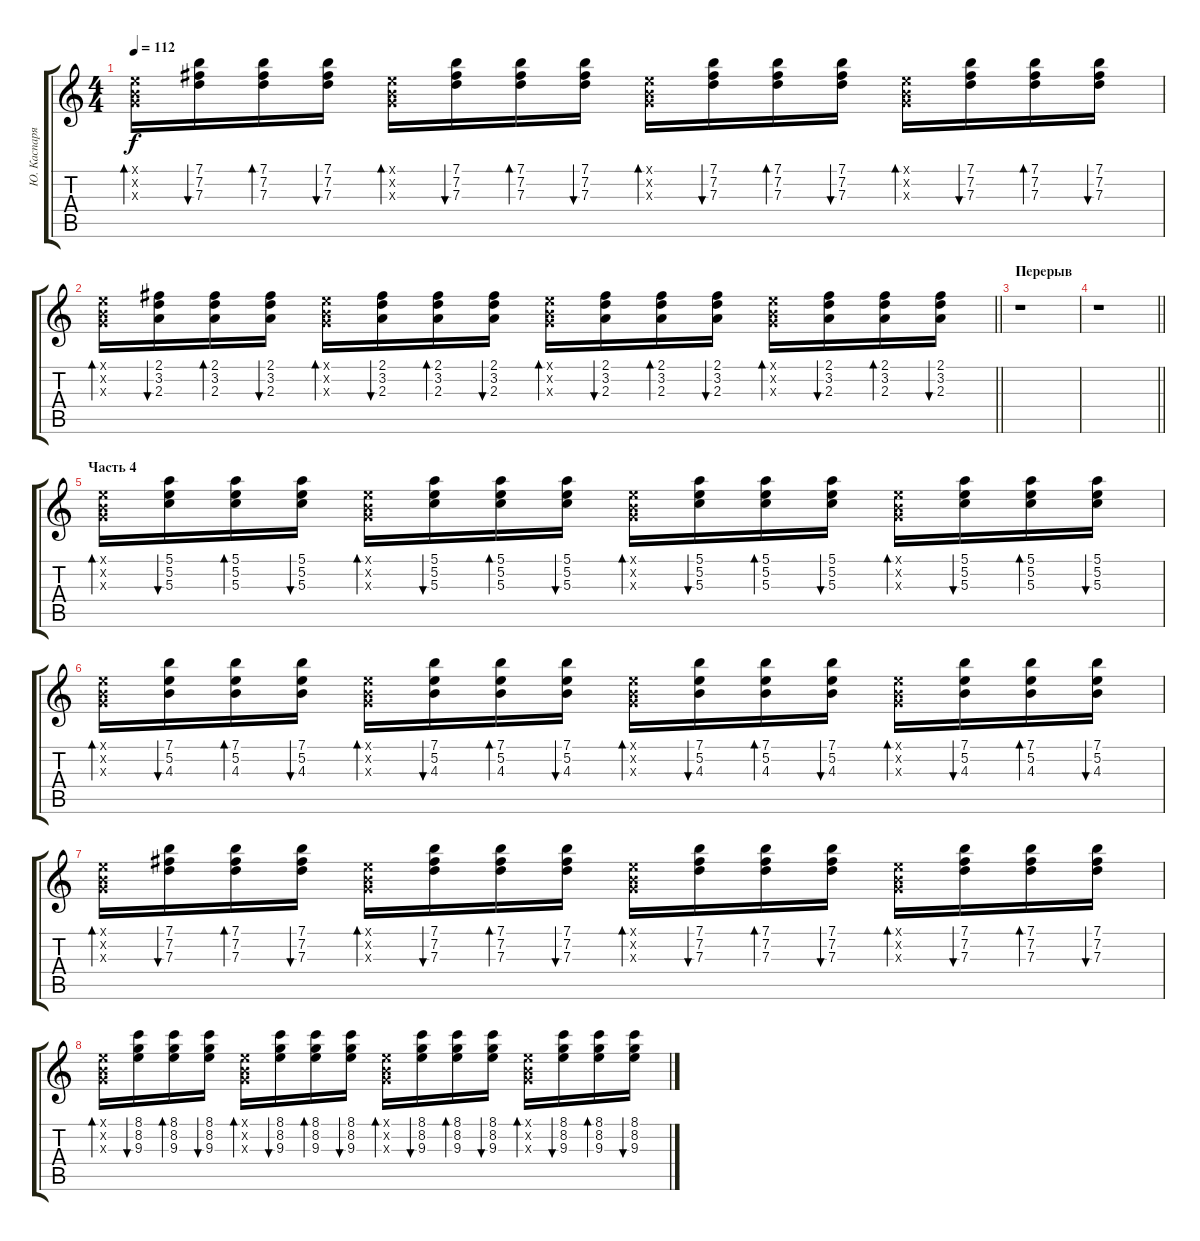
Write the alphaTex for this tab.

\track ("Ю. Каспарян (ритм)" "Ю. Каспаря") {instrument electricguitarclean}
\staff {score tabs}
\tuning (E4 B3 G3 D3 A2 E2) {hide}
\ts (4 4)
\tempo 112
\clef g2
\ks c
(0.1{x} 0.2{x} 0.3{x}).16{bd 60 dy f} (7.1 7.2 7.3).16{bu 60} (7.1 7.2 7.3).16{bd 60} (7.1 7.2 7.3).16{bu 60} (0.1{x} 0.2{x} 0.3{x}).16{bd 60} (7.1 7.2 7.3).16{bu 60} (7.1 7.2 7.3).16{bd 60} (7.1 7.2 7.3).16{bu 60} (0.1{x} 0.2{x} 0.3{x}).16{bd 60} (7.1 7.2 7.3).16{bu 60} (7.1 7.2 7.3).16{bd 60} (7.1 7.2 7.3).16{bu 60} (0.1{x} 0.2{x} 0.3{x}).16{bd 60} (7.1 7.2 7.3).16{bu 60} (7.1 7.2 7.3).16{bd 60} (7.1 7.2 7.3).16{bu 60} |
\barLineRight lightlight
(0.1{x} 0.2{x} 0.3{x}).16{bd 60} (2.1 3.2 2.3).16{bu 60} (2.1 3.2 2.3).16{bd 60} (2.1 3.2 2.3).16{bu 60} (0.1{x} 0.2{x} 0.3{x}).16{bd 60} (2.1 3.2 2.3).16{bu 60} (2.1 3.2 2.3).16{bd 60} (2.1 3.2 2.3).16{bu 60} (0.1{x} 0.2{x} 0.3{x}).16{bd 60} (2.1 3.2 2.3).16{bu 60} (2.1 3.2 2.3).16{bd 60} (2.1 3.2 2.3).16{bu 60} (0.1{x} 0.2{x} 0.3{x}).16{bd 60} (2.1 3.2 2.3).16{bu 60} (2.1 3.2 2.3).16{bd 60} (2.1 3.2 2.3).16{bu 60} |
\section ("" "Перерыв")
r.1 |
\barLineRight lightlight
r.1 |
\section ("" "Часть 4")
(0.1{x} 0.2{x} 0.3{x}).16{bd 60} (5.1 5.2 5.3).16{bu 60} (5.1 5.2 5.3).16{bd 60} (5.1 5.2 5.3).16{bu 60} (0.1{x} 0.2{x} 0.3{x}).16{bd 60} (5.1 5.2 5.3).16{bu 60} (5.1 5.2 5.3).16{bd 60} (5.1 5.2 5.3).16{bu 60} (0.1{x} 0.2{x} 0.3{x}).16{bd 60} (5.1 5.2 5.3).16{bu 60} (5.1 5.2 5.3).16{bd 60} (5.1 5.2 5.3).16{bu 60} (0.1{x} 0.2{x} 0.3{x}).16{bd 60} (5.1 5.2 5.3).16{bu 60} (5.1 5.2 5.3).16{bd 60} (5.1 5.2 5.3).16{bu 60} |
(0.1{x} 0.2{x} 0.3{x}).16{bd 60} (7.1 5.2 4.3).16{bu 60} (7.1 5.2 4.3).16{bd 60} (7.1 5.2 4.3).16{bu 60} (0.1{x} 0.2{x} 0.3{x}).16{bd 60} (7.1 5.2 4.3).16{bu 60} (7.1 5.2 4.3).16{bd 60} (7.1 5.2 4.3).16{bu 60} (0.1{x} 0.2{x} 0.3{x}).16{bd 60} (7.1 5.2 4.3).16{bu 60} (7.1 5.2 4.3).16{bd 60} (7.1 5.2 4.3).16{bu 60} (0.1{x} 0.2{x} 0.3{x}).16{bd 60} (7.1 5.2 4.3).16{bu 60} (7.1 5.2 4.3).16{bd 60} (7.1 5.2 4.3).16{bu 60} |
(0.1{x} 0.2{x} 0.3{x}).16{bd 60} (7.1 7.2 7.3).16{bu 60} (7.1 7.2 7.3).16{bd 60} (7.1 7.2 7.3).16{bu 60} (0.1{x} 0.2{x} 0.3{x}).16{bd 60} (7.1 7.2 7.3).16{bu 60} (7.1 7.2 7.3).16{bd 60} (7.1 7.2 7.3).16{bu 60} (0.1{x} 0.2{x} 0.3{x}).16{bd 60} (7.1 7.2 7.3).16{bu 60} (7.1 7.2 7.3).16{bd 60} (7.1 7.2 7.3).16{bu 60} (0.1{x} 0.2{x} 0.3{x}).16{bd 60} (7.1 7.2 7.3).16{bu 60} (7.1 7.2 7.3).16{bd 60} (7.1 7.2 7.3).16{bu 60} |
(0.1{x} 0.2{x} 0.3{x}).16{bd 60} (8.1 8.2 9.3).16{bu 60} (8.1 8.2 9.3).16{bd 60} (8.1 8.2 9.3).16{bu 60} (0.1{x} 0.2{x} 0.3{x}).16{bd 60} (8.1 8.2 9.3).16{bu 60} (8.1 8.2 9.3).16{bd 60} (8.1 8.2 9.3).16{bu 60} (0.1{x} 0.2{x} 0.3{x}).16{bd 60} (8.1 8.2 9.3).16{bu 60} (8.1 8.2 9.3).16{bd 60} (8.1 8.2 9.3).16{bu 60} (0.1{x} 0.2{x} 0.3{x}).16{bd 60} (8.1 8.2 9.3).16{bu 60} (8.1 8.2 9.3).16{bd 60} (8.1 8.2 9.3).16{bu 60}
